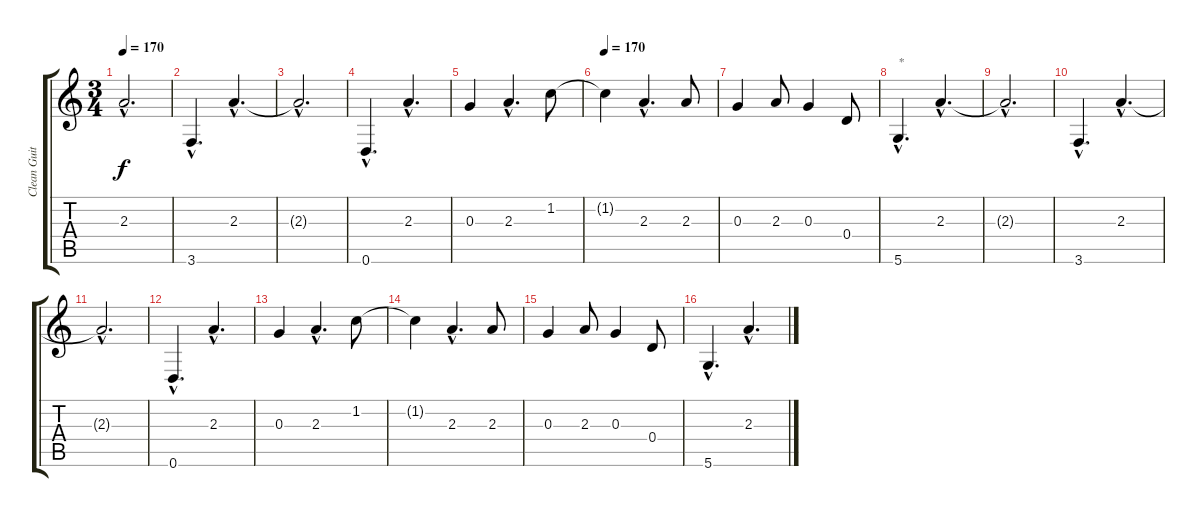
\track ("Clean Guitar" "Clean Guit") {instrument electricguitarjazz}
\staff {score tabs}
\tuning (E4 B3 G3 D3 A2 D2) {hide}
\ts (3 4)
\tempo 170
\clef g2
\ks c
2.3{hac t}.2{d dy f} |
3.6{hac}.4{d} 2.3{hac}.4{d} |
2.3{hac t}.2{d} |
0.6{hac}.4{d} 2.3{hac}.4{d} |
0.3.4 2.3{hac}.4{d} 1.2.8 |
\tempo 170
1.2{t}.4 2.3{hac}.4{d} 2.3.8 |
0.3.4 2.3.8 0.3.4 0.4.8 |
5.6{hac}.4{d txt "*"} 2.3{hac}.4{d} |
2.3{hac t}.2{d} |
3.6{hac}.4{d} 2.3{hac}.4{d} |
2.3{hac t}.2{d} |
0.6{hac}.4{d} 2.3{hac}.4{d} |
0.3.4 2.3{hac}.4{d} 1.2.8 |
1.2{t}.4 2.3{hac}.4{d} 2.3.8 |
0.3.4 2.3.8 0.3.4 0.4.8 |
5.6{hac}.4{d} 2.3{hac}.4{d}
